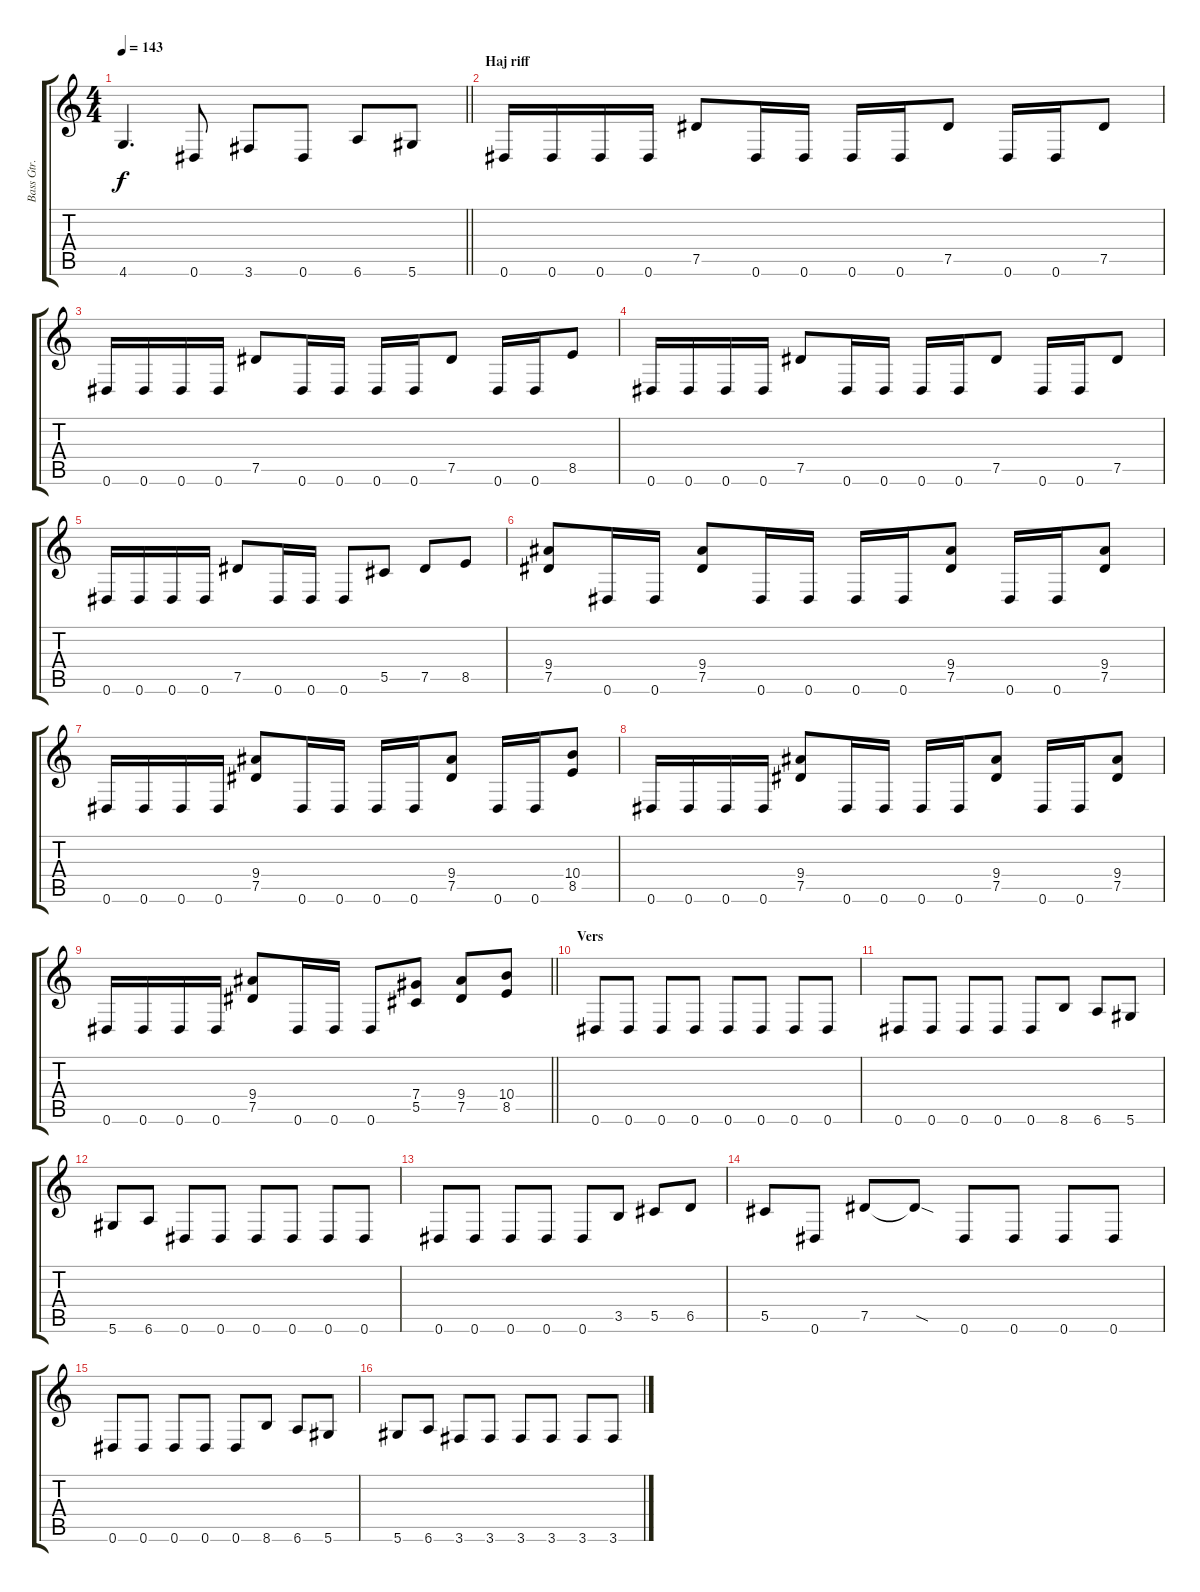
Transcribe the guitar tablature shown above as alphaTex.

\track ("Bass Gtr." "Bass Gtr.") {instrument electricbassfinger}
\staff {score tabs}
\tuning (Eb4 Bb3 Gb3 Db3 Ab2 Eb2) {hide}
\ts (4 4)
\tempo 143
\clef g2
\barLineRight lightlight
\ks c
4.6{t}.4{d dy f} 0.6.8 3.6.8 0.6.8 6.6.8 5.6.8 |
\section ("" "Haj riff")
0.6.16 0.6.16 0.6.16 0.6.16 7.5.8 0.6.16 0.6.16 0.6.16 0.6.16 7.5.8 0.6.16 0.6.16 7.5.8 |
0.6.16 0.6.16 0.6.16 0.6.16 7.5.8 0.6.16 0.6.16 0.6.16 0.6.16 7.5.8 0.6.16 0.6.16 8.5.8 |
0.6.16 0.6.16 0.6.16 0.6.16 7.5.8 0.6.16 0.6.16 0.6.16 0.6.16 7.5.8 0.6.16 0.6.16 7.5.8 |
0.6.16 0.6.16 0.6.16 0.6.16 7.5.8 0.6.16 0.6.16 0.6.8 5.5.8 7.5.8 8.5.8 |
(9.4 7.5).8 0.6.16 0.6.16 (9.4 7.5).8 0.6.16 0.6.16 0.6.16 0.6.16 (9.4 7.5).8 0.6.16 0.6.16 (9.4 7.5).8 |
0.6.16 0.6.16 0.6.16 0.6.16 (9.4 7.5).8 0.6.16 0.6.16 0.6.16 0.6.16 (9.4 7.5).8 0.6.16 0.6.16 (10.4 8.5).8 |
0.6.16 0.6.16 0.6.16 0.6.16 (9.4 7.5).8 0.6.16 0.6.16 0.6.16 0.6.16 (9.4 7.5).8 0.6.16 0.6.16 (9.4 7.5).8 |
\barLineRight lightlight
0.6.16 0.6.16 0.6.16 0.6.16 (9.4 7.5).8 0.6.16 0.6.16 0.6.8 (7.4 5.5).8 (9.4 7.5).8 (10.4 8.5).8 |
\section ("" "Vers")
0.6.8 0.6.8 0.6.8 0.6.8 0.6.8 0.6.8 0.6.8 0.6.8 |
0.6.8 0.6.8 0.6.8 0.6.8 0.6.8 8.6.8 6.6.8 5.6.8 |
5.6.8 6.6.8 0.6.8 0.6.8 0.6.8 0.6.8 0.6.8 0.6.8 |
0.6.8 0.6.8 0.6.8 0.6.8 0.6.8 3.5.8 5.5.8 6.5.8 |
5.5.8 0.6.8 7.5.8 7.5{sod t}.8 0.6.8 0.6.8 0.6.8 0.6.8 |
0.6.8 0.6.8 0.6.8 0.6.8 0.6.8 8.6.8 6.6.8 5.6.8 |
5.6.8 6.6.8 3.6.8 3.6.8 3.6.8 3.6.8 3.6.8 3.6.8
